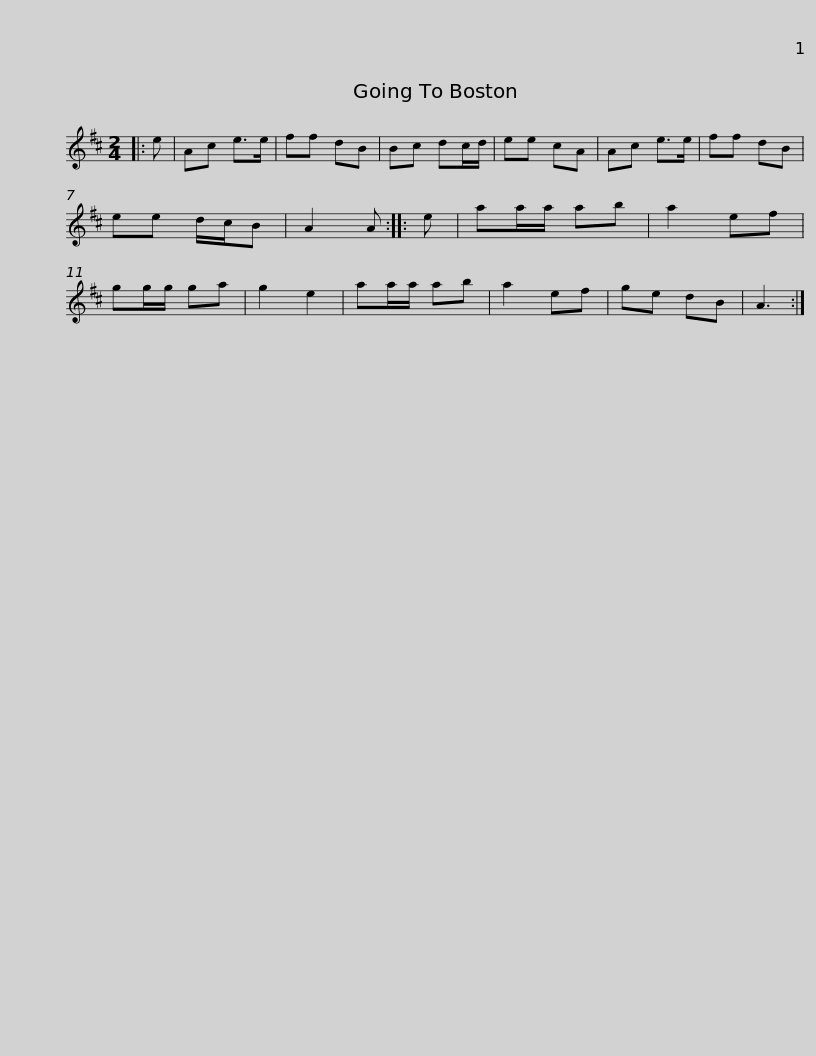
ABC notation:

X:1
L:1/8
M:2/4
I:linebreak $
K:D
V:1 treble
V:1
|: e | Ac e>e | ff dB | Bc dc/d/ | ee cA | %5
 Ac e>e | ff dB | ee d/c/B | A2 A :: e |$ %10
 aa/a/ ab | a2 ef | gg/g/ ga | g2 e2 | aa/a/ ab | %15
 a2 ef | ge dB | A3 :| %18
